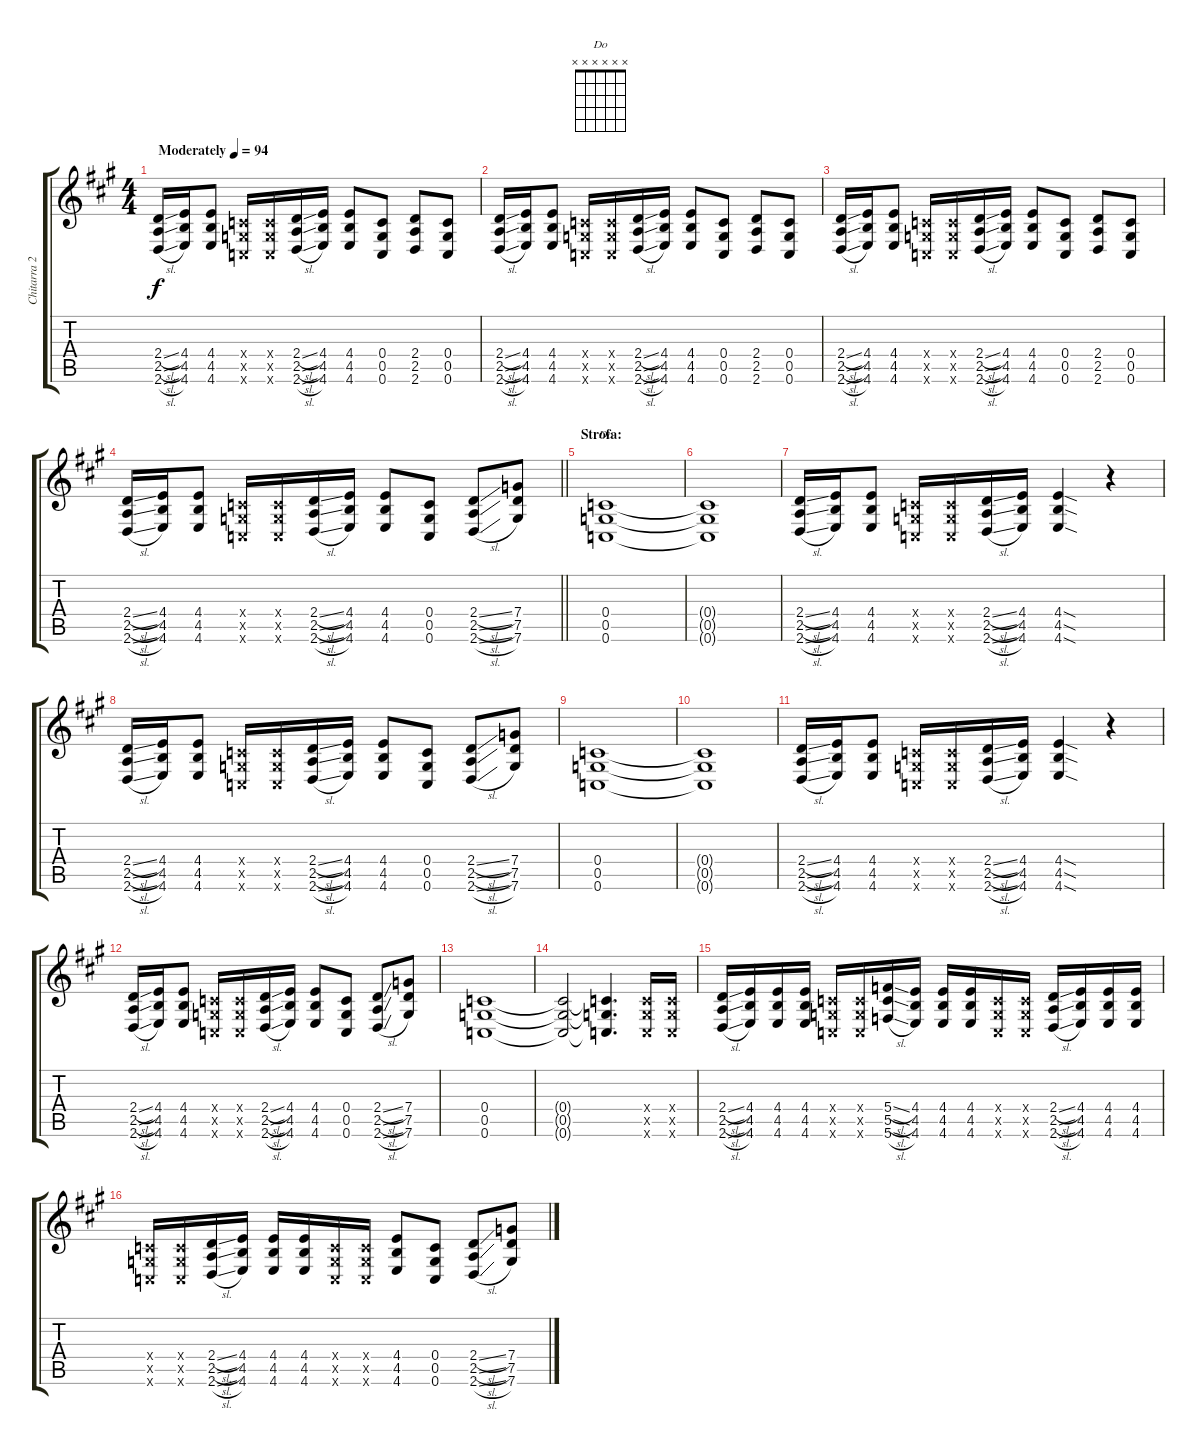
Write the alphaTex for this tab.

\track ("Chitarra 2" "Chitarra 2") {instrument distortionguitar}
\staff {score tabs}
\tuning (D4 A3 F3 C3 G2 C2) {hide}
\chord ("Do" x x x x x x)
\ts (4 4)
\tempo (94 "Moderately")
\clef g2
\ks a
(2.4{sl} 2.5{sl} 2.6{sl}).16{dy f instrument distortionguitar} (4.4 4.5 4.6).16 (4.4 4.5 4.6).8 (0.4{x} 0.5{x} 0.6{x}).16 (0.4{x} 0.5{x} 0.6{x}).16 (2.4{sl} 2.5{sl} 2.6{sl}).16 (4.4 4.5 4.6).16 (4.4 4.5 4.6).8 (0.4 0.5 0.6).8 (2.4 2.5 2.6).8 (0.4 0.5 0.6).8 |
(2.4{sl} 2.5{sl} 2.6{sl}).16 (4.4 4.5 4.6).16 (4.4 4.5 4.6).8 (0.4{x} 0.5{x} 0.6{x}).16 (0.4{x} 0.5{x} 0.6{x}).16 (2.4{sl} 2.5{sl} 2.6{sl}).16 (4.4 4.5 4.6).16 (4.4 4.5 4.6).8 (0.4 0.5 0.6).8 (2.4 2.5 2.6).8 (0.4 0.5 0.6).8 |
(2.4{sl} 2.5{sl} 2.6{sl}).16 (4.4 4.5 4.6).16 (4.4 4.5 4.6).8 (0.4{x} 0.5{x} 0.6{x}).16 (0.4{x} 0.5{x} 0.6{x}).16 (2.4{sl} 2.5{sl} 2.6{sl}).16 (4.4 4.5 4.6).16 (4.4 4.5 4.6).8 (0.4 0.5 0.6).8 (2.4 2.5 2.6).8 (0.4 0.5 0.6).8 |
\barLineRight lightlight
(2.4{sl} 2.5{sl} 2.6{sl}).16 (4.4 4.5 4.6).16 (4.4 4.5 4.6).8 (0.4{x} 0.5{x} 0.6{x}).16 (0.4{x} 0.5{x} 0.6{x}).16 (2.4{sl} 2.5{sl} 2.6{sl}).16 (4.4 4.5 4.6).16 (4.4 4.5 4.6).8 (0.4 0.5 0.6).8 (2.4{sl} 2.5{sl} 2.6{sl}).8 (7.4 7.5 7.6).8 |
\section ("" "Strofa:")
(0.4 0.5 0.6).1{ch "Do"} |
(0.4{t} 0.5{t} 0.6{t}).1 |
(2.4{sl} 2.5{sl} 2.6{sl}).16 (4.4 4.5 4.6).16 (4.4 4.5 4.6).8 (0.4{x} 0.5{x} 0.6{x}).16 (0.4{x} 0.5{x} 0.6{x}).16 (2.4{sl} 2.5{sl} 2.6{sl}).16 (4.4 4.5 4.6).16 (4.4{sod} 4.5{sod} 4.6{sod}).4 r.4 |
(2.4{sl} 2.5{sl} 2.6{sl}).16 (4.4 4.5 4.6).16 (4.4 4.5 4.6).8 (0.4{x} 0.5{x} 0.6{x}).16 (0.4{x} 0.5{x} 0.6{x}).16 (2.4{sl} 2.5{sl} 2.6{sl}).16 (4.4 4.5 4.6).16 (4.4 4.5 4.6).8 (0.4 0.5 0.6).8 (2.4{sl} 2.5{sl} 2.6{sl}).8 (7.4 7.5 7.6).8 |
(0.4 0.5 0.6).1 |
(0.4{t} 0.5{t} 0.6{t}).1 |
(2.4{sl} 2.5{sl} 2.6{sl}).16 (4.4 4.5 4.6).16 (4.4 4.5 4.6).8 (0.4{x} 0.5{x} 0.6{x}).16 (0.4{x} 0.5{x} 0.6{x}).16 (2.4{sl} 2.5{sl} 2.6{sl}).16 (4.4 4.5 4.6).16 (4.4{sod} 4.5{sod} 4.6{sod}).4 r.4 |
(2.4{sl} 2.5{sl} 2.6{sl}).16 (4.4 4.5 4.6).16 (4.4 4.5 4.6).8 (0.4{x} 0.5{x} 0.6{x}).16 (0.4{x} 0.5{x} 0.6{x}).16 (2.4{sl} 2.5{sl} 2.6{sl}).16 (4.4 4.5 4.6).16 (4.4 4.5 4.6).8 (0.4 0.5 0.6).8 (2.4{sl} 2.5{sl} 2.6{sl}).8 (7.4 7.5 7.6).8 |
(0.4 0.5 0.6).1 |
(0.4{t} 0.5{t} 0.6{t}).2 (0.4{t} 0.5{t} 0.6{t}).4{d} (0.4{x} 0.5{x} 0.6{x}).16 (0.4{x} 0.5{x} 0.6{x}).16 |
(2.4{sl} 2.5{sl} 2.6{sl}).16 (4.4 4.5 4.6).16 (4.4 4.5 4.6).16 (4.4 4.5 4.6).16 (0.4{x} 0.5{x} 0.6{x}).16 (0.4{x} 0.5{x} 0.6{x}).16 (5.4{sl} 5.5{sl} 5.6{sl}).16 (4.4 4.5 4.6).16 (4.4 4.5 4.6).16 (4.4 4.5 4.6).16 (0.4{x} 0.5{x} 0.6{x}).16 (0.4{x} 0.5{x} 0.6{x}).16 (2.4{sl} 2.5{sl} 2.6{sl}).16 (4.4 4.5 4.6).16 (4.4 4.5 4.6).16 (4.4 4.5 4.6).16 |
(0.4{x} 0.5{x} 0.6{x}).16 (0.4{x} 0.5{x} 0.6{x}).16 (2.4{sl} 2.5{sl} 2.6{sl}).16 (4.4 4.5 4.6).16 (4.4 4.5 4.6).16 (4.4 4.5 4.6).16 (0.4{x} 0.5{x} 0.6{x}).16 (0.4{x} 0.5{x} 0.6{x}).16 (4.4 4.5 4.6).8 (0.4 0.5 0.6).8 (2.4{sl} 2.5{sl} 2.6{sl}).8 (7.4 7.5 7.6).8
